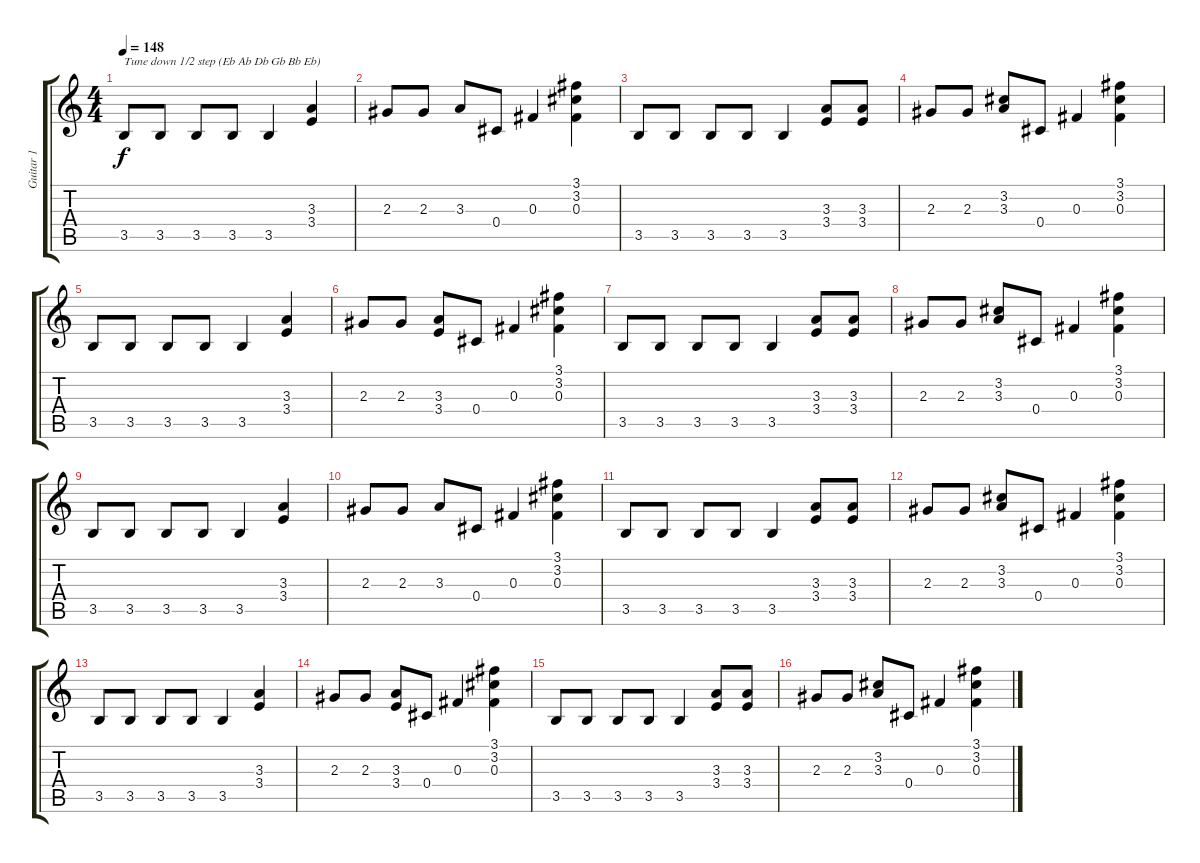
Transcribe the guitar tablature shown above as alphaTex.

\track ("Guitar 1" "Guitar 1") {instrument electricguitarclean}
\staff {score tabs}
\tuning (Eb4 Bb3 Gb3 Db3 Ab2 Eb2) {hide}
\ts (4 4)
\tempo 148
\clef g2
\ks c
3.5.8{txt "Tune down 1/2 step (Eb Ab Db Gb Bb Eb)" dy f instrument electricguitarclean} 3.5.8 3.5.8 3.5.8 3.5.4 (3.3 3.4).4 |
2.3.8 2.3.8 3.3.8 0.4.8 0.3.4 (3.1 3.2 0.3).4 |
3.5.8 3.5.8 3.5.8 3.5.8 3.5.4 (3.3 3.4).8 (3.3 3.4).8 |
2.3.8 2.3.8 (3.2 3.3).8 0.4.8 0.3.4 (3.1 3.2 0.3).4 |
3.5.8 3.5.8 3.5.8 3.5.8 3.5.4 (3.3 3.4).4 |
2.3.8 2.3.8 (3.3 3.4).8 0.4.8 0.3.4 (3.1 3.2 0.3).4 |
3.5.8 3.5.8 3.5.8 3.5.8 3.5.4 (3.3 3.4).8 (3.3 3.4).8 |
2.3.8 2.3.8 (3.2 3.3).8 0.4.8 0.3.4 (3.1 3.2 0.3).4 |
3.5.8 3.5.8 3.5.8 3.5.8 3.5.4 (3.3 3.4).4 |
2.3.8 2.3.8 3.3.8 0.4.8 0.3.4 (3.1 3.2 0.3).4 |
3.5.8 3.5.8 3.5.8 3.5.8 3.5.4 (3.3 3.4).8 (3.3 3.4).8 |
2.3.8 2.3.8 (3.2 3.3).8 0.4.8 0.3.4 (3.1 3.2 0.3).4 |
3.5.8 3.5.8 3.5.8 3.5.8 3.5.4 (3.3 3.4).4 |
2.3.8 2.3.8 (3.3 3.4).8 0.4.8 0.3.4 (3.1 3.2 0.3).4 |
3.5.8 3.5.8 3.5.8 3.5.8 3.5.4 (3.3 3.4).8 (3.3 3.4).8 |
2.3.8 2.3.8 (3.2 3.3).8 0.4.8 0.3.4 (3.1 3.2 0.3).4
